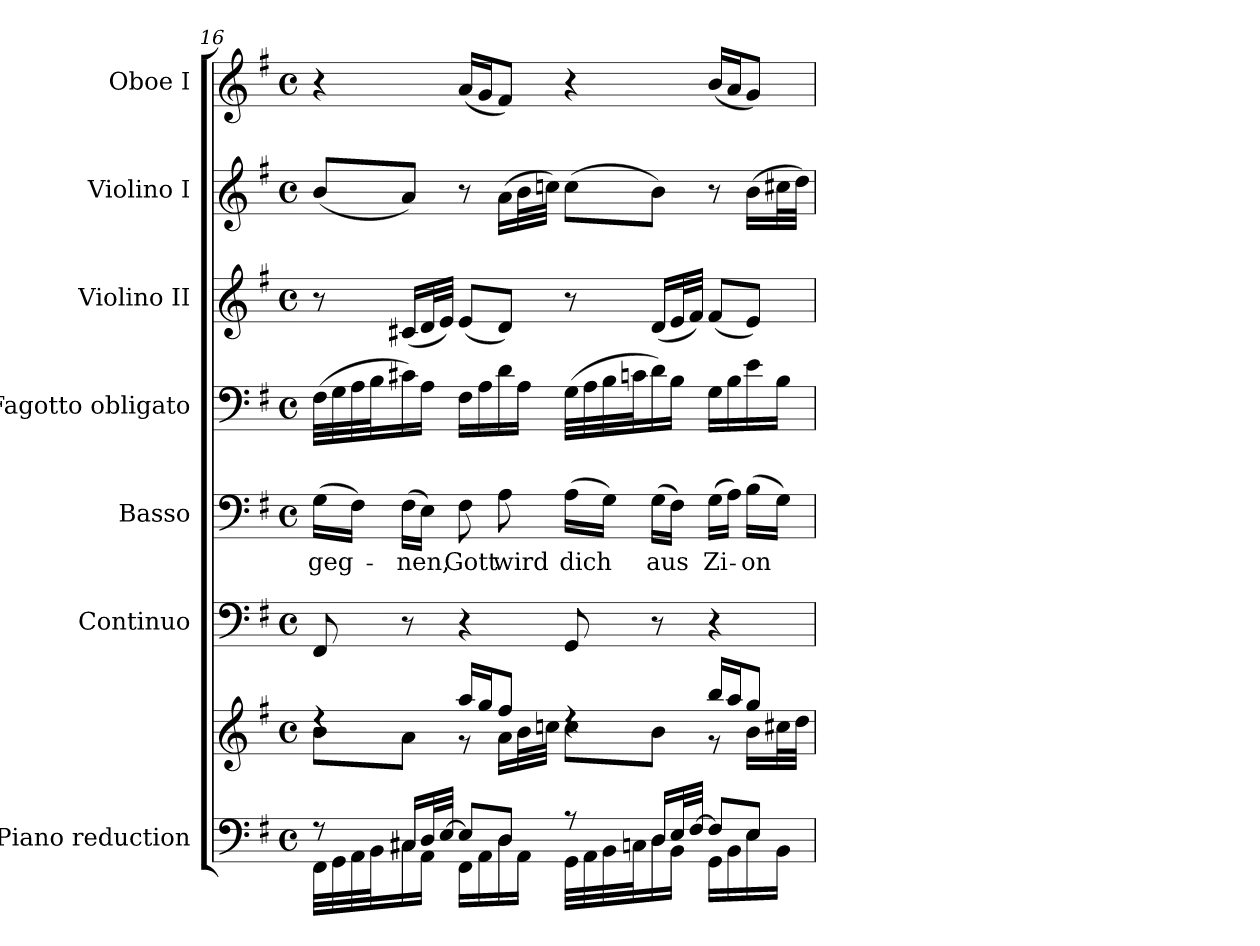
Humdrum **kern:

**kern	**kern	**kern	**kern	**text	**kern	**kern	**kern	**kern
*part7	*part7	*part6	*part5	*part5	*part4	*part3	*part2	*part1
*staff8	*staff7	*staff6	*staff5	*staff5	*staff4	*staff3	*staff2	*staff1
*I"Piano reduction	*	*I"Continuo	*I"Basso	*	*I"Fagotto obligato	*I"Violino II	*I"Violino I	*I"Oboe I
*I'Pno	*	*	*	*	*	*I'Vln	*I'Vln	*I'Ob
*clefF4	*clefG2	*clefF4	*clefF4	*	*clefF4	*clefG2	*clefG2	*clefG2
*k[f#]	*k[f#]	*k[f#]	*k[f#]	*	*k[f#]	*k[f#]	*k[f#]	*k[f#]
*M4/4	*M4/4	*M4/4	*M4/4	*	*M4/4	*M4/4	*M4/4	*M4/4
*met(c)	*met(c)	*met(c)	*met(c)	*	*met(c)	*met(c)	*met(c)	*met(c)
=16	=16	=16	=16	=16	=16	=16	=16	=16
*^	*^	*	*	*	*	*	*	*
!	!	!	!	!	!	!LO:LY:b	!	!	!	!
8r	32FF#\LLL	4rdd	8b\L	8FF#/	(>16G\LL	-geg-	(>32F#\LLL	8r	(<8b/L	4r
.	32GG\	.	.	.	.	.	32G\	.	.	.
.	32AA\	.	.	.	16F#\JJ)	.	32A\	.	.	.
.	32BB\J	.	.	.	.	.	32B\J	.	.	.
!	!	!	!	!	!	!LO:LY:b	!	!	!	!
16C#X/LL	16C#\	.	8a\J	8r	(>16F#\LL	-nen,	16c#X\)	(<16c#X/LL	8a/J)	.
32D/L	16AA\JJ	.	.	.	16E\JJ)	.	16A\JJ	32d/L	.	.
[32E/JJJ	.	.	.	.	.	.	.	32e/JJJ)	.	.
!	!	!	!	!	!	!LO:LY:b	!	!	!	!
8E/L]	16FF#\LL	16aa/LL	8r	4r	8F#\	Gott	16F#\LL	(<8e/L	8r	(<16a/LL
.	16AA\	16gg/J	.	.	.	.	16A\	.	.	16g/J
!	!	!	!	!	!	!LO:LY:b	!	!	!	!
8D/J	16D\	8ff#/J	16a\LL	.	8A\	wird	16d\	8d/J)	(>16a\LL	8f#/J)
.	16AA\JJ	.	32b\L	.	.	.	16A\JJ	.	32b\L	.
.	.	.	32ccn\JJJ	.	.	.	.	.	32ccn\JJJ)	.
!	!	!	!	!	!	!LO:LY:b	!	!	!	!
8r	32GG\LLL	4rdd	8cc\L	8GG/	(>16A\LL	dich	(>32G\LLL	8r	(>8cc\L	4r
.	32AA\	.	.	.	.	.	32A\	.	.	.
.	32BB\	.	.	.	16G\JJ)	.	32B\	.	.	.
.	32Cn\J	.	.	.	.	.	32cn\J	.	.	.
!	!	!	!	!	!	!LO:LY:b	!	!	!	!
16D/LL	16D\	.	8b\J	8r	(>16G\LL	aus	16d\)	(<16d/LL	8b\J)	.
32E/L	16BB\JJ	.	.	.	16F#\JJ)	.	16B\JJ	32e/L	.	.
[32F#/JJJ	.	.	.	.	.	.	.	32f#/JJJ)	.	.
!	!	!	!	!	!	!LO:LY:b	!	!	!	!
8F#/L]	16GG\LL	16bb/LL	8r	4r	(>16G\LL	Zi-	16G\LL	(<8f#/L	8r	(<16b/LL
.	16BB\	16aa/J	.	.	16A\JJ)	.	16B\	.	.	16a/J
!	!	!	!	!	!	!LO:LY:b	!	!	!	!
8E/J	16E\	8gg/J	16b\LL	.	(>16B\LL	-on	16e\	8e/J)	(>16b\LL	8g/J)
.	16BB\JJ	.	32cc#X\L	.	16G\JJ)	.	16B\JJ	.	32cc#X\L	.
.	.	.	32dd\JJJ	.	.	.	.	.	32dd\JJJ)	.
*v	*v	*	*	*	*	*	*	*	*	*
*	*v	*v	*	*	*	*	*	*	*
=	=	=	=	=	=	=	=	=
*-	*-	*-	*-	*-	*-	*-	*-	*-
